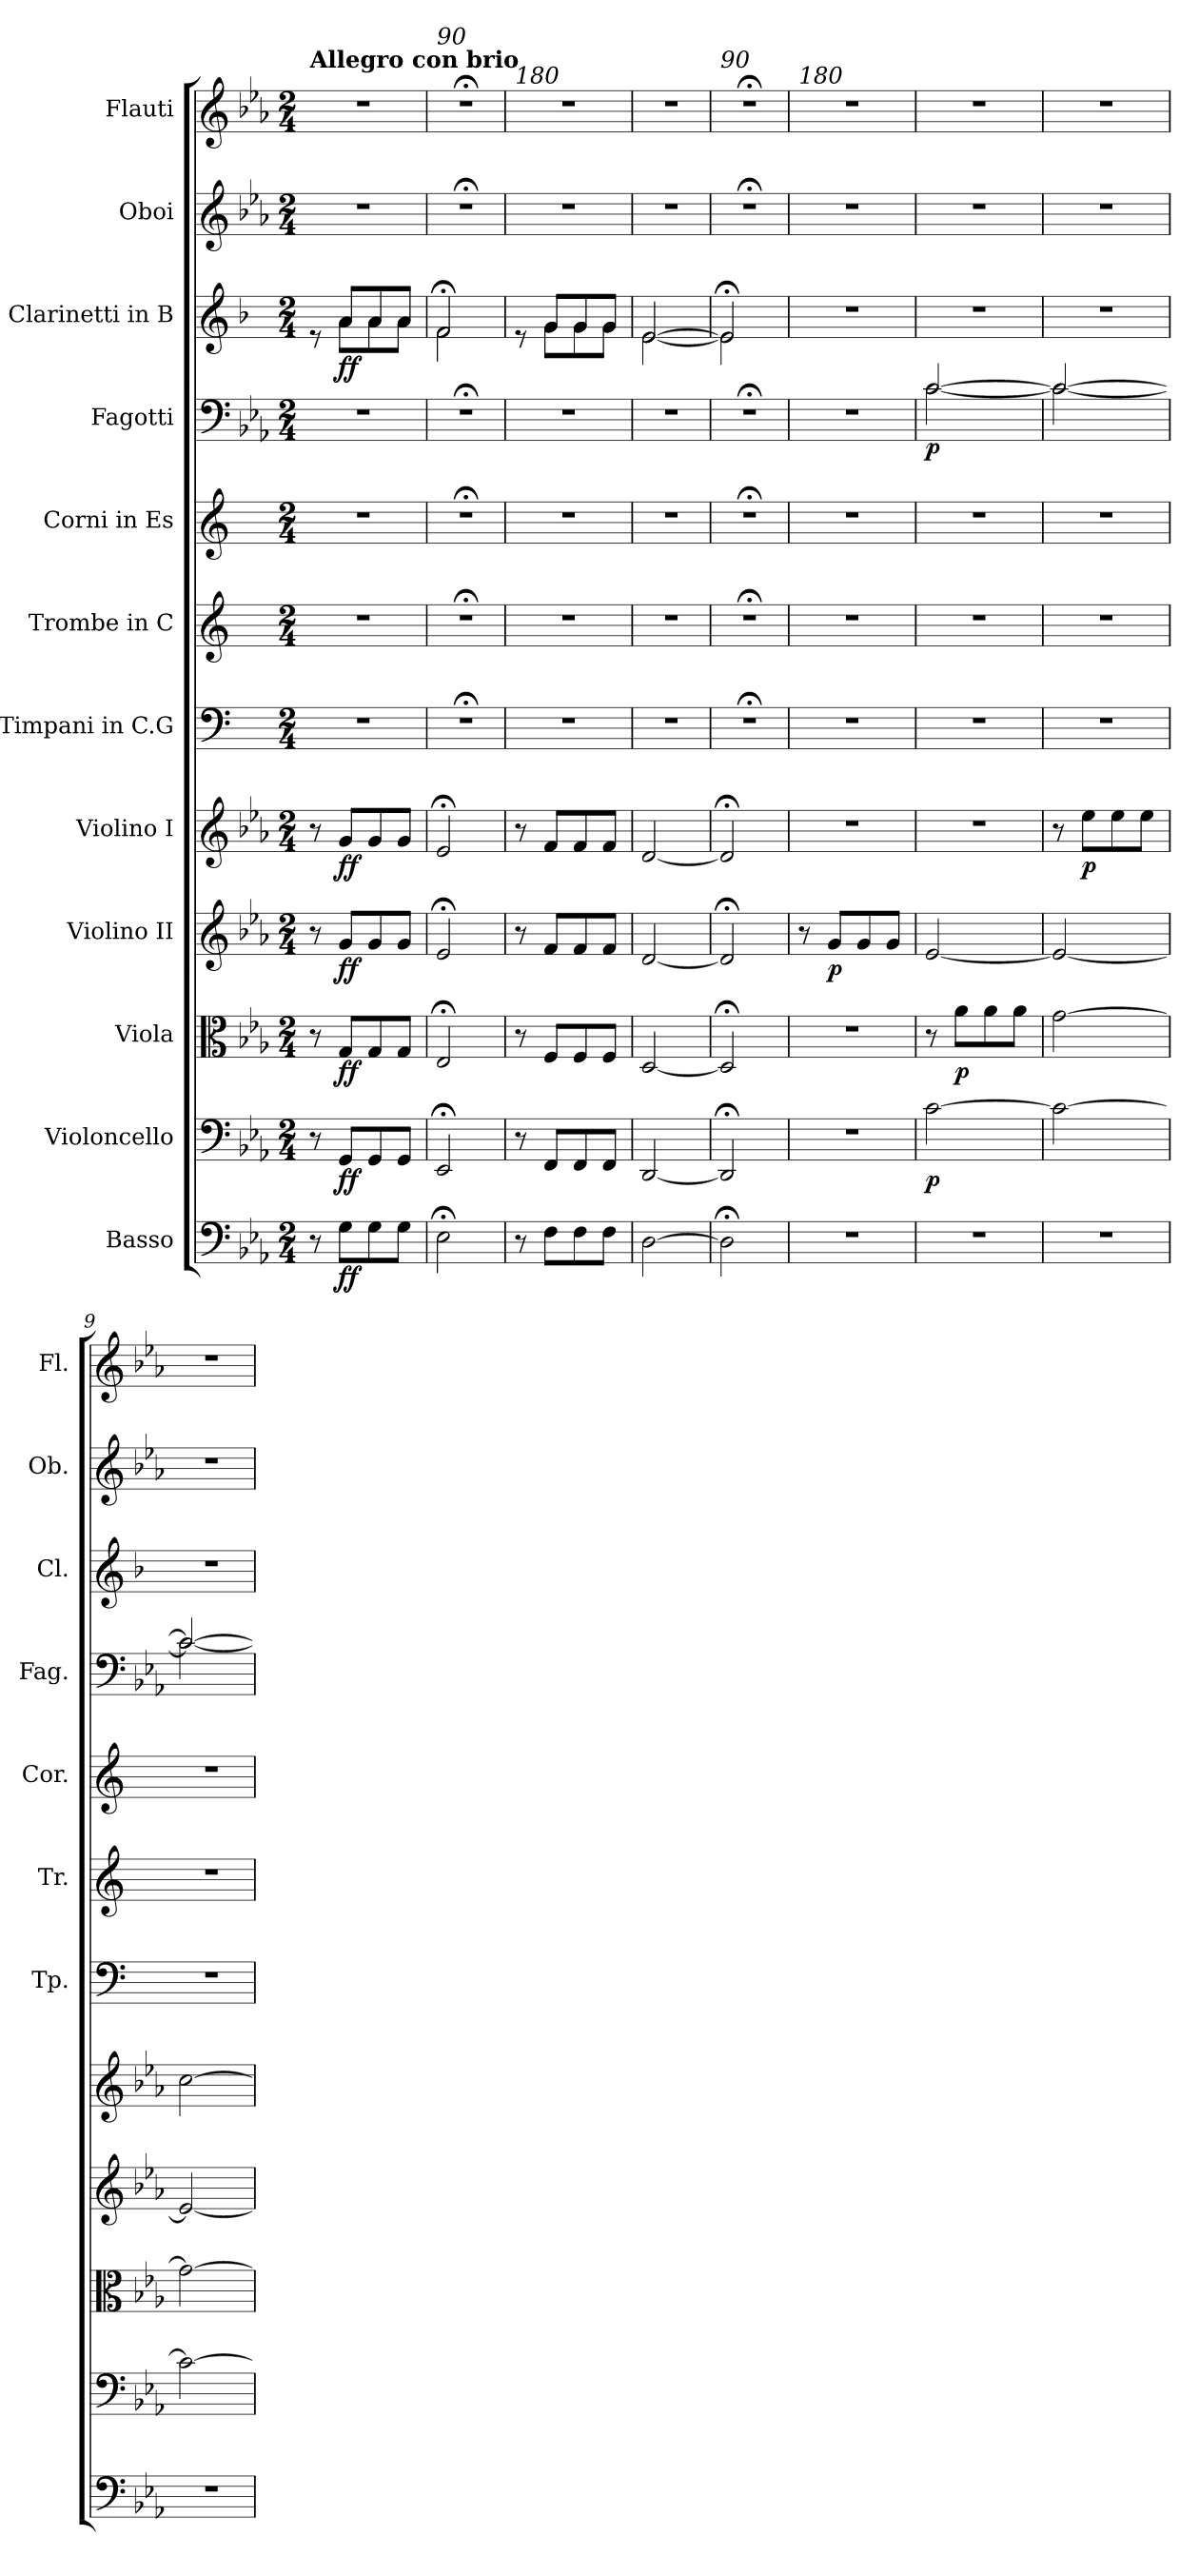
**kern	**dynam	**kern	**dynam	**kern	**dynam	**kern	**dynam	**kern	**dynam	**kern	**kern	**kern	**kern	**dynam	**kern	**dynam	**kern	**kern
*part12	*part12	*part11	*part11	*part10	*part10	*part9	*part9	*part8	*part8	*part7	*part6	*part5	*part4	*part4	*part3	*part3	*part2	*part1
*staff12	*staff12	*staff11	*staff11	*staff10	*staff10	*staff9	*staff9	*staff8	*staff8	*staff7	*staff6	*staff5	*staff4	*staff4	*staff3	*staff3	*staff2	*staff1
*I"Basso	*	*I"Violoncello	*	*I"Viola	*	*I"Violino II	*	*I"Violino I	*	*I"Timpani in C.G	*I"Trombe in C	*I"Corni in Es	*I"Fagotti	*	*I"Clarinetti in B	*	*I"Oboi	*I"Flauti
*	*	*	*	*	*	*	*	*	*	*I'Tp.	*I'Tr.	*I'Cor.	*I'Fag.	*	*I'Cl.	*	*I'Ob.	*I'Fl.
*clefF4	*	*clefF4	*	*clefC3	*	*clefG2	*	*clefG2	*	*clefF4	*clefG2	*clefG2	*clefF4	*	*clefG2	*	*clefG2	*clefG2
*ITrd7c12	*	*	*	*	*	*	*	*	*	*	*	*ITrd5c9	*	*	*ITrd1c2	*	*	*
*k[b-e-a-]	*	*k[b-e-a-]	*	*k[b-e-a-]	*	*k[b-e-a-]	*	*k[b-e-a-]	*	*k[]	*k[]	*k[b-e-a-]	*k[b-e-a-]	*	*k[b-e-a-]	*	*k[b-e-a-]	*k[b-e-a-]
*M2/4	*	*M2/4	*	*M2/4	*	*M2/4	*	*M2/4	*	*M2/4	*M2/4	*M2/4	*M2/4	*	*M2/4	*	*M2/4	*M2/4
=1	=1	=1	=1	=1	=1	=1	=1	=1	=1	=1	=1	=1	=1	=1	=1	=1	=1	=1
*	*	*	*	*	*	*	*	*	*	*	*	*	*	*	*^	*	*	*
!	!	!	!	!	!	!	!	!	!	!	!	!	!	!	!	!	!	!	!LO:TX:a:B:t=Allegro con brio
8r	.	8r	.	8r	.	8r	.	8r	.	2r	2r	2r	2r	.	8re	8ryy	.	2r	2r
!	!LO:DY:b	!	!LO:DY:b	!	!LO:DY:b	!	!LO:DY:b	!	!LO:DY:b	!	!	!	!	!	!	!	!LO:DY:b	!	!
8GG\L	ff	8GG/L	ff	8G/L	ff	8g/L	ff	8g/L	ff	.	.	.	.	.	8g/L	8g\L	ff	.	.
8GG\	.	8GG/	.	8G/	.	8g/	.	8g/	.	.	.	.	.	.	8g/	8g\	.	.	.
8GG\J	.	8GG/J	.	8G/J	.	8g/J	.	8g/J	.	.	.	.	.	.	8g/J	8g\J	.	.	.
=2	=2	=2	=2	=2	=2	=2	=2	=2	=2	=2	=2	=2	=2	=2	=2	=2	=2	=2	=2
!	!	!	!	!	!	!	!	!	!	!	!	!	!	!	!	!	!	!	!LO:TX:a:i:t=90
2EE-;<\	.	2EE-;</	.	2E-;</	.	2e-;</	.	2e-;</	.	2r;<	2r;<	2r;<	2r;<	.	2e-;</	2e-\	.	2r;<	2r;<
=3	=3	=3	=3	=3	=3	=3	=3	=3	=3	=3	=3	=3	=3	=3	=3	=3	=3	=3	=3
!	!	!	!	!	!	!	!	!	!	!	!	!	!	!	!	!	!	!	!LO:TX:a:i:t=180
8r	.	8r	.	8r	.	8r	.	8r	.	2r	2r	2r	2r	.	8re	8ryy	.	2r	2r
8FF\L	.	8FF/L	.	8F/L	.	8f/L	.	8f/L	.	.	.	.	.	.	8f/L	8f\L	.	.	.
8FF\	.	8FF/	.	8F/	.	8f/	.	8f/	.	.	.	.	.	.	8f/	8f\	.	.	.
8FF\J	.	8FF/J	.	8F/J	.	8f/J	.	8f/J	.	.	.	.	.	.	8f/J	8f\J	.	.	.
=4	=4	=4	=4	=4	=4	=4	=4	=4	=4	=4	=4	=4	=4	=4	=4	=4	=4	=4	=4
[2DD\	.	[2DD/	.	[2D/	.	[2d/	.	[2d/	.	2r	2r	2r	2r	.	[2d/	[2d\	.	2r	2r
=5	=5	=5	=5	=5	=5	=5	=5	=5	=5	=5	=5	=5	=5	=5	=5	=5	=5	=5	=5
!	!	!	!	!	!	!	!	!	!	!	!	!	!	!	!	!	!	!	!LO:TX:a:i:t=90
2DD;<\]	.	2DD;</]	.	2D;</]	.	2d;</]	.	2d;</]	.	2r;<	2r;<	2r;<	2r;<	.	2d;</]	2d\]	.	2r;<	2r;<
=6	=6	=6	=6	=6	=6	=6	=6	=6	=6	=6	=6	=6	=6	=6	=6	=6	=6	=6	=6
!	!	!	!	!	!	!	!	!	!	!	!	!	!	!	!	!	!	!	!LO:TX:a:i:t=180
*	*	*	*	*	*	*	*	*	*	*	*	*	*	*	*v	*v	*	*	*
2r	.	2r	.	2r	.	8r	.	2r	.	2r	2r	2r	2r	.	2r	.	2r	2r
!	!	!	!	!	!	!	!LO:DY:b	!	!	!	!	!	!	!	!	!	!	!
.	.	.	.	.	.	8g/L	p	.	.	.	.	.	.	.	.	.	.	.
.	.	.	.	.	.	8g/	.	.	.	.	.	.	.	.	.	.	.	.
.	.	.	.	.	.	8g/J	.	.	.	.	.	.	.	.	.	.	.	.
=7	=7	=7	=7	=7	=7	=7	=7	=7	=7	=7	=7	=7	=7	=7	=7	=7	=7	=7
*	*	*	*	*	*	*	*	*	*	*	*	*	*^	*	*	*	*	*
!	!	!	!LO:DY:b	!	!	!	!	!	!	!	!	!	!	!	!LO:DY:b	!	!	!	!
2r	.	[2c\	p	8r	.	[2e-/	.	2r	.	2r	2r	2r	[2c/	[2c\	p	2r	.	2r	2r
!	!	!	!	!	!LO:DY:b	!	!	!	!	!	!	!	!	!	!	!	!	!	!
.	.	.	.	8a-\L	p	.	.	.	.	.	.	.	.	.	.	.	.	.	.
.	.	.	.	8a-\	.	.	.	.	.	.	.	.	.	.	.	.	.	.	.
.	.	.	.	8a-\J	.	.	.	.	.	.	.	.	.	.	.	.	.	.	.
=8	=8	=8	=8	=8	=8	=8	=8	=8	=8	=8	=8	=8	=8	=8	=8	=8	=8	=8	=8
2r	.	2c\_	.	[2g\	.	2e-/_	.	8r	.	2r	2r	2r	2c/_	2c\_	.	2r	.	2r	2r
!	!	!	!	!	!	!	!	!	!LO:DY:b	!	!	!	!	!	!	!	!	!	!
.	.	.	.	.	.	.	.	8ee-\L	p	.	.	.	.	.	.	.	.	.	.
.	.	.	.	.	.	.	.	8ee-\	.	.	.	.	.	.	.	.	.	.	.
.	.	.	.	.	.	.	.	8ee-\J	.	.	.	.	.	.	.	.	.	.	.
=9	=9	=9	=9	=9	=9	=9	=9	=9	=9	=9	=9	=9	=9	=9	=9	=9	=9	=9	=9
2r	.	2c\_	.	2g\_	.	2e-/_	.	[2cc\	.	2r	2r	2r	2c/_	2c\_	.	2r	.	2r	2r
*	*	*	*	*	*	*	*	*	*	*	*	*	*v	*v	*	*	*	*	*
=	=	=	=	=	=	=	=	=	=	=	=	=	=	=	=	=	=	=
*-	*-	*-	*-	*-	*-	*-	*-	*-	*-	*-	*-	*-	*-	*-	*-	*-	*-	*-
